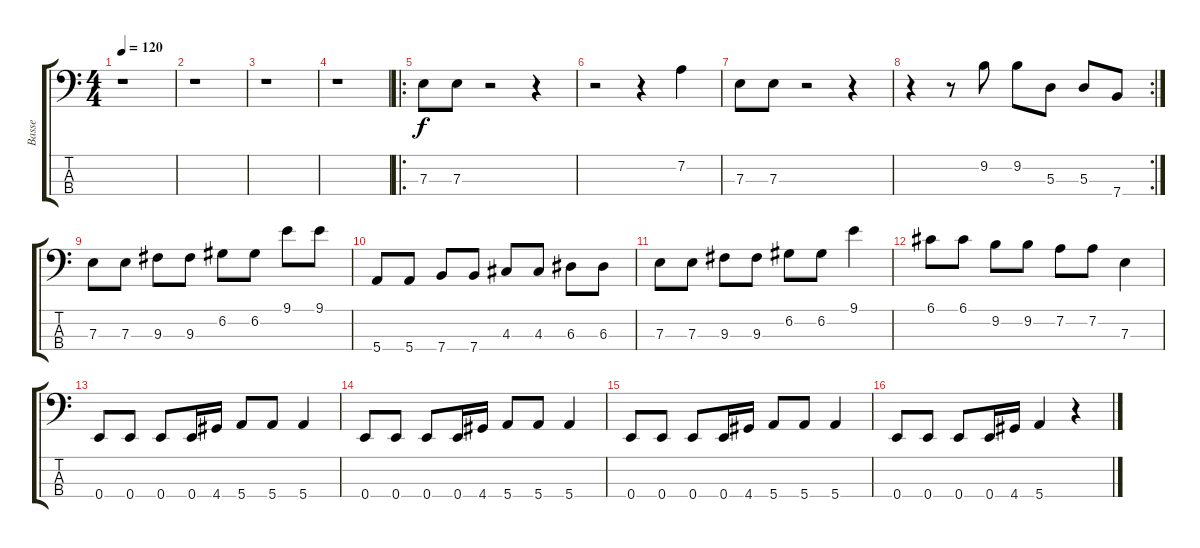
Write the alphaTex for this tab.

\track ("Basse" "Basse") {instrument electricbassfinger}
\staff {score tabs}
\tuning (G2 D2 A1 E1) {hide}
\ts (4 4)
\tempo 120
\clef f4
\ks c
r.1{dy f instrument electricbassfinger} |
r.1 |
r.1 |
r.1 |
\ro
7.3.8 7.3.8 r.2 r.4 |
r.2 r.4 7.2.4 |
7.3.8 7.3.8 r.2 r.4 |
\rc 2
r.4 r.8 9.2.8 9.2.8 5.3.8 5.3.8 7.4.8 |
7.3.8 7.3.8 9.3.8 9.3.8 6.2.8 6.2.8 9.1.8 9.1.8 |
5.4.8 5.4.8 7.4.8 7.4.8 4.3.8 4.3.8 6.3.8 6.3.8 |
7.3.8 7.3.8 9.3.8 9.3.8 6.2.8 6.2.8 9.1.4 |
6.1.8 6.1.8 9.2.8 9.2.8 7.2.8 7.2.8 7.3.4 |
0.4.8 0.4.8 0.4.8 0.4.16 4.4.16 5.4.8 5.4.8 5.4.4 |
0.4.8 0.4.8 0.4.8 0.4.16 4.4.16 5.4.8 5.4.8 5.4.4 |
0.4.8 0.4.8 0.4.8 0.4.16 4.4.16 5.4.8 5.4.8 5.4.4 |
0.4.8 0.4.8 0.4.8 0.4.16 4.4.16 5.4.4 r.4
